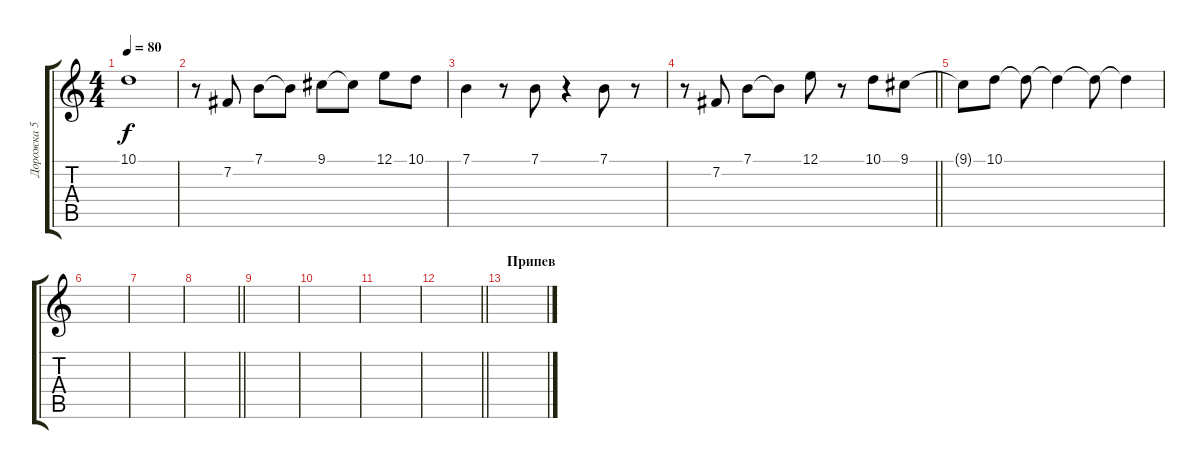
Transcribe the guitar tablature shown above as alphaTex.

\track ("Дорожка 5" "Дорожка 5") {instrument acousticgrandpiano}
\staff {score tabs}
\tuning (E4 B3 G3 D3 A2 E2) {hide}
\ts (4 4)
\tempo 80
\clef g2
\ks c
10.1{t}.1{dy f} |
r.8 7.2.8 7.1.8 7.1{t}.8 9.1.8 9.1{t}.8 12.1.8 10.1.8 |
7.1.4 r.8 7.1.8 r.4 7.1.8 r.8 |
\barLineRight lightlight
r.8 7.2.8 7.1.8 7.1{t}.8 12.1.8 r.8 10.1.8 9.1.8 |
9.1{t}.8 10.1.8 10.1{t}.8 10.1{t}.4 10.1{t}.8 10.1{t}.4 |
|
|
\barLineRight lightlight
|
|
|
|
\barLineRight lightlight
|
\section ("" "Припев")
